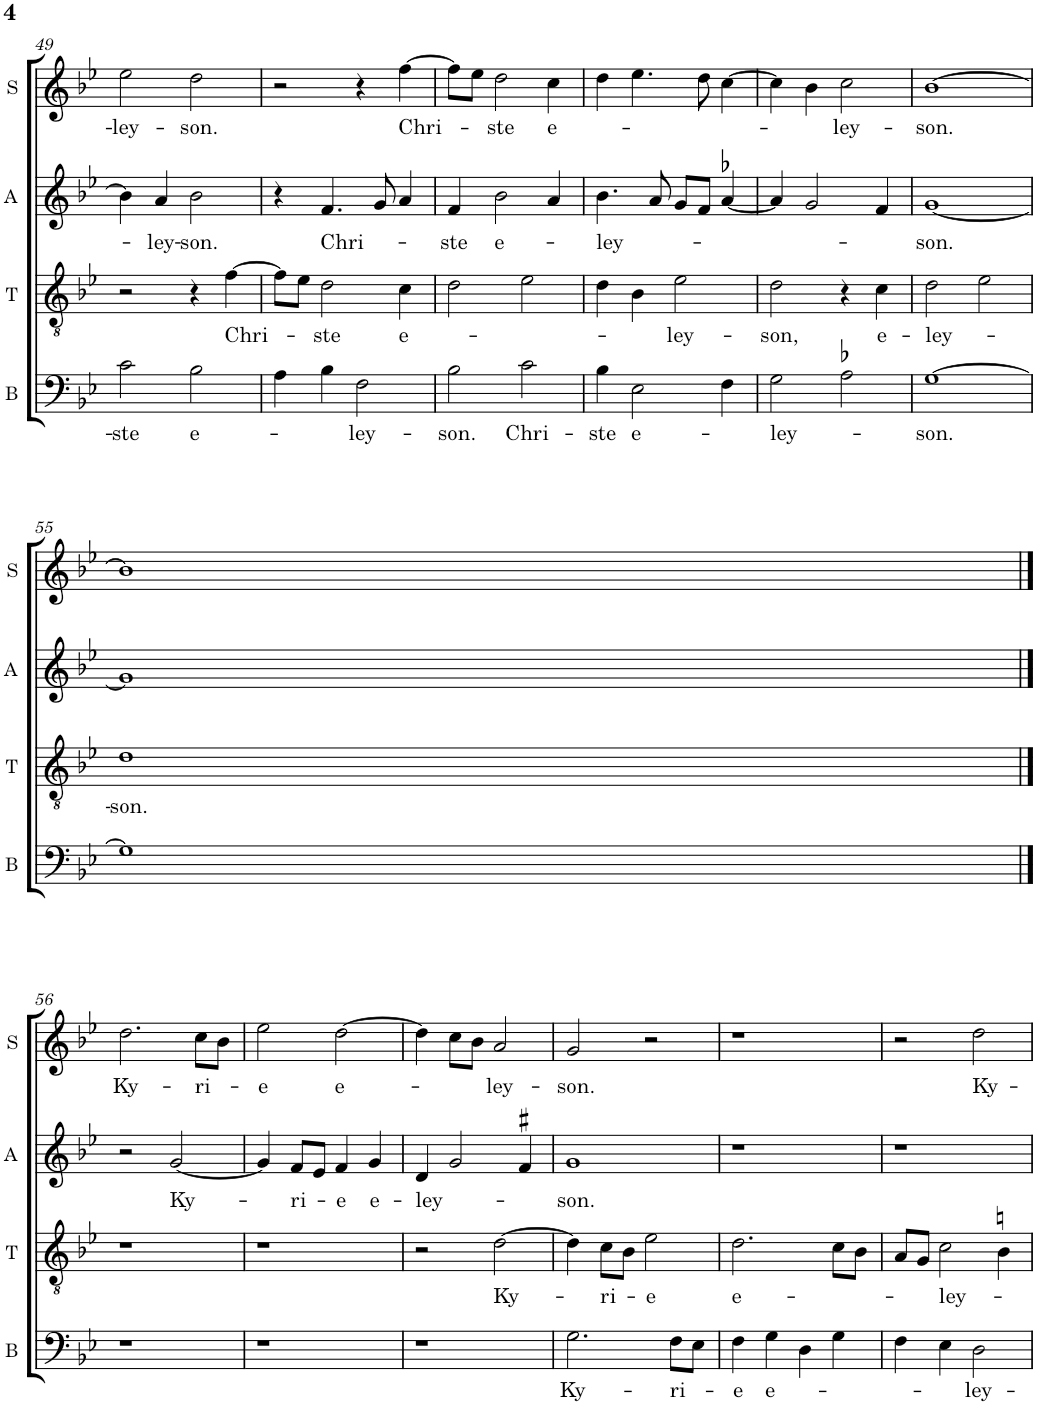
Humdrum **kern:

**kern	**text	**kern	**text	**kern	**text	**kern	**text
*part4	*part4	*part3	*part3	*part2	*part2	*part1	*part1
*staff4	*staff4	*staff3	*staff3	*staff2	*staff2	*staff1	*staff1
*I"B	*	*I"T	*	*I"A	*	*I"S	*
*I'B	*	*I'T	*	*I'A	*	*I'S	*
!!LO:PB:g=z
*clefF4	*	*clefGv2	*	*clefG2	*	*clefG2	*
*	*	*	*	*	*	*Trd4c7	*
*k[b-e-]	*	*k[b-e-]	*	*k[b-e-]	*	*k[b-e-]	*
*B-:	*	*B-:	*	*B-:	*	*B-:	*
*M2/2	*	*M2/2	*	*M2/2	*	*M2/2	*
*met(c|)	*	*met(c|)	*	*met(c|)	*	*met(c|)	*
=49	=49	=49	=49	=49	=49	=49	=49
!	!LO:LY:b	!	!	!	!	!	!LO:LY:b
2c\	-ste	2r	.	4b-\]	.	2ee-\	-ley-
!	!	!	!	!	!LO:LY:b	!	!
.	.	.	.	4a/	-ley-	.	.
!	!LO:LY:b	!	!	!	!LO:LY:b	!	!LO:LY:b
2B-\	e-	4r	.	2b-\	-son.	2dd\	-son.
!	!	!	!LO:LY:b	!	!	!	!
.	.	[4f\	Chri-	.	.	.	.
=50	=50	=50	=50	=50	=50	=50	=50
4A\	.	8f\L]	.	4r	.	2r	.
.	.	8e-\J	.	.	.	.	.
!	!	!	!LO:LY:b	!	!LO:LY:b	!	!
4B-\	.	2d\	-ste	4.f/	Chri-	.	.
!	!LO:LY:b	!	!	!	!	!	!
2F\	-ley-	.	.	.	.	4r	.
.	.	.	.	8g/	.	.	.
!	!	!	!LO:LY:b	!	!	!	!LO:LY:b
.	.	4c\	e-	4a/	.	[4ff\	Chri-
=51	=51	=51	=51	=51	=51	=51	=51
!	!LO:LY:b	!	!	!	!LO:LY:b	!	!
2B-\	-son.	2d\	.	4f/	-ste	8ff\L]	.
.	.	.	.	.	.	8ee-\J	.
!	!	!	!	!	!LO:LY:b	!	!LO:LY:b
.	.	.	.	2b-\	e-	2dd\	-ste
!	!LO:LY:b	!	!	!	!	!	!
2c\	Chri-	2e-\	.	.	.	.	.
!	!	!	!	!	!	!	!LO:LY:b
.	.	.	.	4a/	.	4cc\	e-
=52	=52	=52	=52	=52	=52	=52	=52
!	!LO:LY:b	!	!	!	!LO:LY:b	!	!
4B-\	-ste	4d\	.	4.b-\	-ley-	4dd\	.
!	!LO:LY:b	!	!	!	!	!	!
2E-\	e-	4B-\	.	.	.	4.ee-\	.
.	.	.	.	8a/	.	.	.
!	!	!	!LO:LY:b	!	!	!	!
.	.	2e-\	-ley-	8g/L	.	.	.
.	.	.	.	8f/J	.	8dd\	.
4F\	.	.	.	[4a-X/	.	[4cc\	.
=53	=53	=53	=53	=53	=53	=53	=53
!	!LO:LY:b	!	!LO:LY:b	!	!	!	!
2G\	-ley-	2d\	-son,	4a-/]	.	4cc\]	.
.	.	.	.	2g/	.	4b-\	.
!	!	!	!	!	!	!	!LO:LY:b
2A-X\	.	4r	.	.	.	2cc\	-ley-
!	!	!	!LO:LY:b	!	!	!	!
.	.	4c\	e-	4f/	.	.	.
=54	=54	=54	=54	=54	=54	=54	=54
!	!LO:LY:b	!	!LO:LY:b	!	!LO:LY:b	!	!LO:LY:b
[1G	-son.	2d\	-ley-	[1g	-son.	[1b-	-son.
.	.	2e-\	.	.	.	.	.
!!LO:LB:g=z
=55	=55	=55	=55	=55	=55	=55	=55
!	!	!	!LO:LY:b	!	!	!	!
1G]	.	1d	-son.	1g]	.	1b-]	.
!!LO:LB:g=z
==56	==56	==56	==56	==56	==56	==56	==56
!	!	!	!	!	!	!	!LO:LY:b
1r	.	1r	.	2r	.	2.dd\	Ky-
!	!	!	!	!	!LO:LY:b	!	!
.	.	.	.	[2g/	Ky-	.	.
!	!	!	!	!	!	!	!LO:LY:b
.	.	.	.	.	.	8cc\L	-ri-
.	.	.	.	.	.	8b-\J	.
=57	=57	=57	=57	=57	=57	=57	=57
!	!	!	!	!	!	!	!LO:LY:b
1r	.	1r	.	4g/]	.	2ee-\	-e
!	!	!	!	!	!LO:LY:b	!	!
.	.	.	.	8f/L	-ri-	.	.
.	.	.	.	8e-/J	.	.	.
!	!	!	!	!	!LO:LY:b	!	!LO:LY:b
.	.	.	.	4f/	-e	[2dd\	e-
!	!	!	!	!	!LO:LY:b	!	!
.	.	.	.	4g/	e-	.	.
=58	=58	=58	=58	=58	=58	=58	=58
!	!	!	!	!	!LO:LY:b	!	!
1r	.	2r	.	4d/	-ley-	4dd\]	.
.	.	.	.	2g/	.	8cc\L	.
.	.	.	.	.	.	8b-\J	.
!	!	!	!LO:LY:b	!	!	!	!LO:LY:b
.	.	[2d\	Ky-	.	.	2a/	-ley-
.	.	.	.	4f#X/	.	.	.
=59	=59	=59	=59	=59	=59	=59	=59
!	!LO:LY:b	!	!	!	!LO:LY:b	!	!LO:LY:b
2.G\	Ky-	4d\]	.	1g	-son.	2g/	-son.
!	!	!	!LO:LY:b	!	!	!	!
.	.	8c\L	-ri-	.	.	.	.
.	.	8B-\J	.	.	.	.	.
!	!	!	!LO:LY:b	!	!	!	!
.	.	2e-\	-e	.	.	2r	.
!	!LO:LY:b	!	!	!	!	!	!
8F\L	-ri-	.	.	.	.	.	.
8E-\J	.	.	.	.	.	.	.
=60	=60	=60	=60	=60	=60	=60	=60
!	!LO:LY:b	!	!LO:LY:b	!	!	!	!
4F\	-e	2.d\	e-	1r	.	1r	.
!	!LO:LY:b	!	!	!	!	!	!
4G\	e-	.	.	.	.	.	.
4D\	.	.	.	.	.	.	.
4G\	.	8c\L	.	.	.	.	.
.	.	8B-\J	.	.	.	.	.
=61	=61	=61	=61	=61	=61	=61	=61
4F\	.	8A/L	.	1r	.	2r	.
.	.	8G/J	.	.	.	.	.
!	!	!	!LO:LY:b	!	!	!	!
4E-\	.	2c\	-ley-	.	.	.	.
!	!LO:LY:b	!	!	!	!	!	!LO:LY:b
2D\	-ley-	.	.	.	.	2dd\	Ky-
.	.	4Bn\	.	.	.	.	.
=	=	=	=	=	=	=	=
*-	*-	*-	*-	*-	*-	*-	*-
